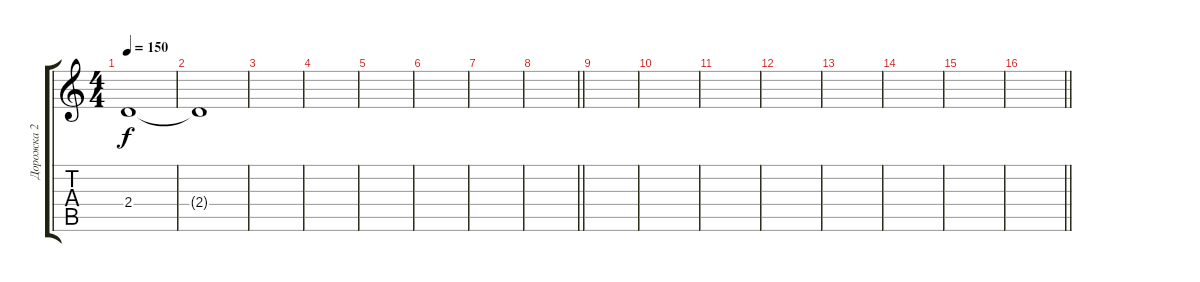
\track ("Дорожка 2" "Дорожка 2") {mute instrument overdrivenguitar}
\staff {score tabs}
\tuning (D4 A3 F3 C3 G2 D2) {hide}
\ts (4 4)
\tempo 150
\clef g2
\ks c
2.4.1{dy f} |
2.4{t}.1 |
|
|
|
|
|
\barLineRight lightlight
|
|
|
|
|
|
|
|
\barLineRight lightlight
